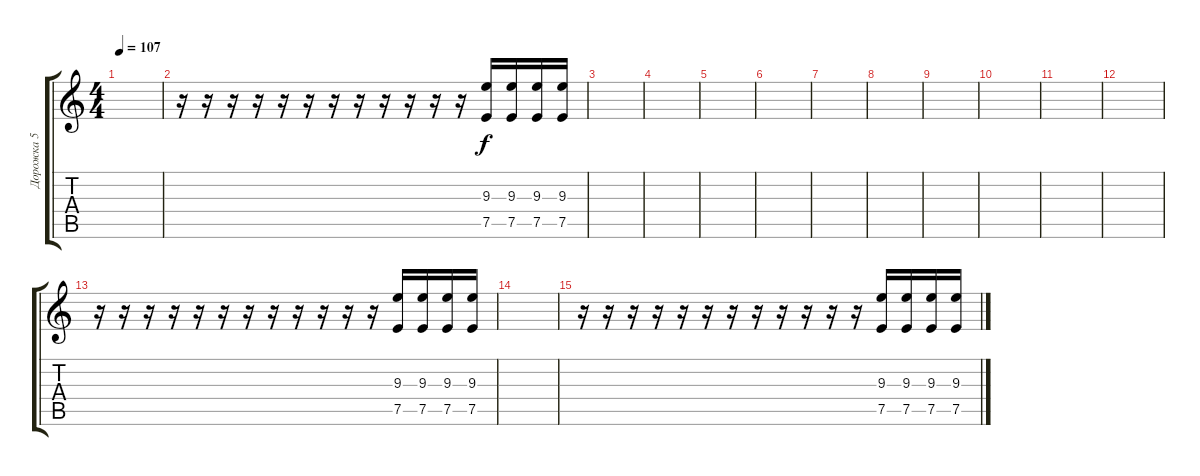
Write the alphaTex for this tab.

\track ("Дорожка 5" "Дорожка 5") {instrument electricguitarclean}
\staff {score tabs}
\tuning (E4 B3 G3 D3 A2 E2) {hide}
\ts (4 4)
\tempo 107
\clef g2
\ks c
|
r.16 r.16 r.16 r.16 r.16 r.16 r.16 r.16 r.16 r.16 r.16 r.16 (9.3 7.5).16 (9.3 7.5).16 (9.3 7.5).16 (9.3 7.5).16 |
|
|
|
|
|
|
|
|
|
|
r.16 r.16 r.16 r.16 r.16 r.16 r.16 r.16 r.16 r.16 r.16 r.16 (9.3 7.5).16 (9.3 7.5).16 (9.3 7.5).16 (9.3 7.5).16 |
|
r.16 r.16 r.16 r.16 r.16 r.16 r.16 r.16 r.16 r.16 r.16 r.16 (9.3 7.5).16 (9.3 7.5).16 (9.3 7.5).16 (9.3 7.5).16
